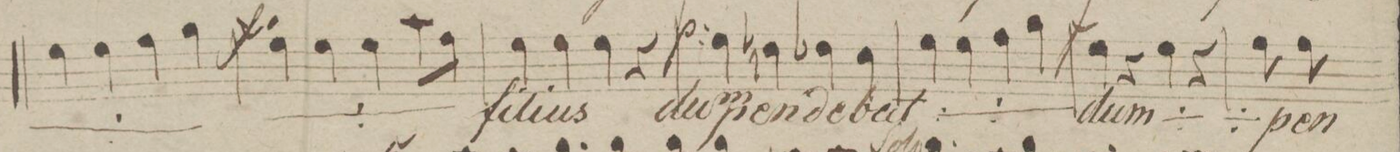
**kern	**text	**dynam
*I"Alt.	*	*
*clefC3	*	*
*k[b-]	*	*
*met(c)	*	*
*M4/4	*	*
*	*ij	*
4f\	dum	.
4f\	pen-	.
4g\	-de-	.
4a\	-bat	.
=23	=23	=23
4f\	dum	f
4f\	pen-	.
4f\	-de-	.
8b-\L	-bat	.
*	*Xij	*
8g\J	.	.
=24	=24	=24
4f\	fi-	.
4f\	-li-	.
4f\	-us	.
4r	.	.
=25	=25	=25
4f\	dum	p
4en\	pen-	.
4e-X\	-de-	.
4d\	-bat	.
=26	=26	=26
*	*ij	*
4f\	dum	.
4f\	pen-	.
4g\	-de-	.
4a\	-bat	.
*	*ij	*
=27	=27	=27
4f\	dum	f
4r	.	.
*	*ij	*
4f\	dum	.
4r	.	.
=28	=28	=28
8g\	dum	.
*	*Xij	*
8g\	pen-	.
*-	*-	*-
